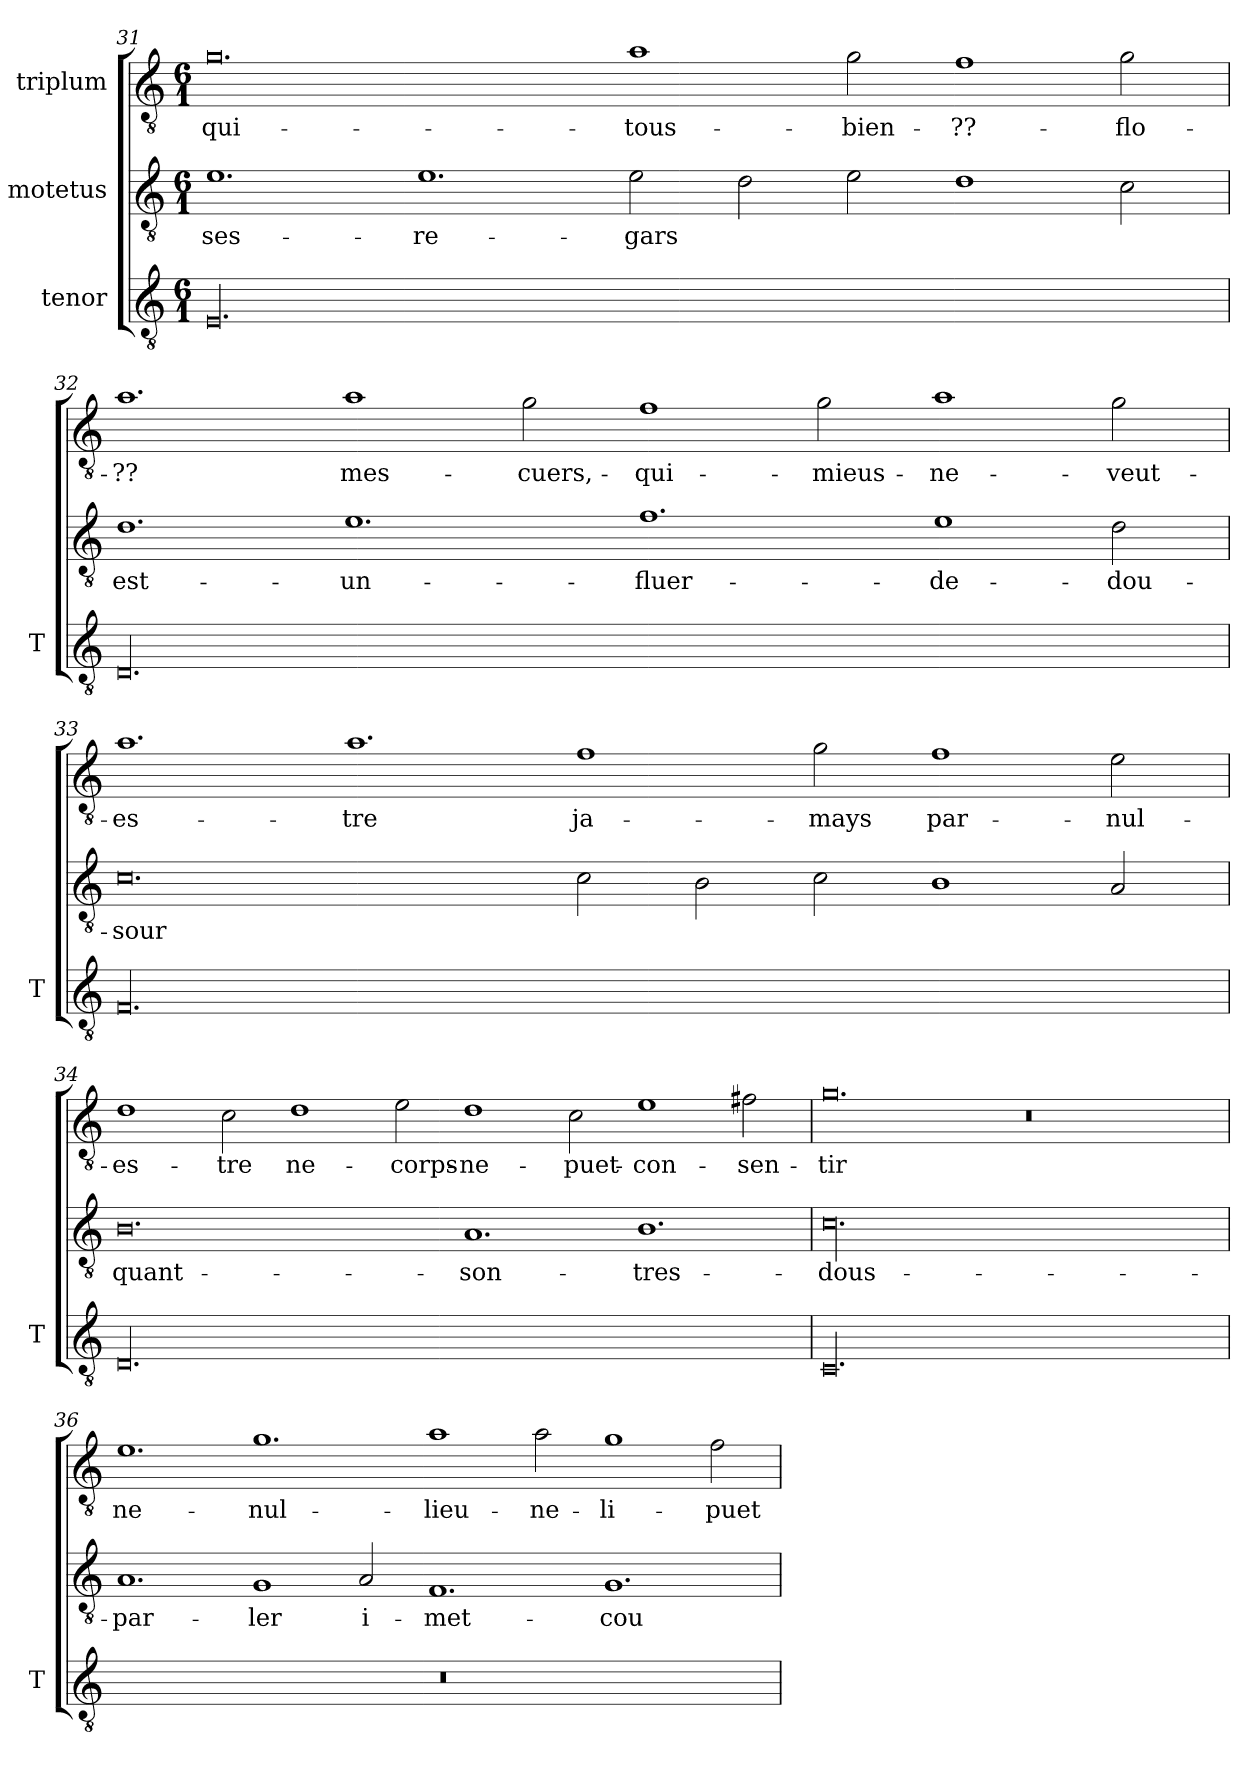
**kern	**kern	**text	**kern	**text
*part3	*part2	*part2	*part1	*part1
*staff3	*staff2	*staff2	*staff1	*staff1
*I"tenor	*I"motetus	*	*I"triplum	*
*I'T	*	*	*	*
*clefGv2	*clefGv2	*	*clefGv2	*
*k[]	*k[]	*	*k[]	*
*C:	*C:	*	*C:	*
*M6/1	*M6/1	*	*M6/1	*
=31	=31	=31	=31	=31
00.E/	1.e\	ses-	0.g\	qui-
.	1.e\	re-	.	.
.	2e\	-gars	1a\	tous-
.	2d\	.	.	.
.	2e\	.	2g\	bien-
.	1d\	.	1f\	??-
.	2c\	.	2g\	flo-
!!LO:LB:g=z
=32	=32	=32	=32	=32
00.D/	1.d\	est-	1.a\	-??
.	1.e\	un-	1a\	mes-
.	.	.	2g\	cuers,-
.	1.f\	fluer-	1f\	qui-
.	.	.	2g\	mieus-
.	1e\	de-	1a\	ne-
.	2d\	dou-	2g\	veut-
=33	=33	=33	=33	=33
00.F/	0.c\	-sour	1.a\	es-
.	.	.	1.a\	-tre
.	2c\	.	1f\	ja-
.	2B\	.	.	.
.	2c\	.	2g\	-mays
.	1B\	.	1f\	par-
.	2A/	.	2e\	nul-
!!LO:PB:g=z
=34	=34	=34	=34	=34
00.D/	0.B\	quant-	1d\	es-
.	.	.	2c\	-tre
.	.	.	1d\	ne-
.	.	.	2e\	corps-
.	1.A/	son-	1d\	ne-
.	.	.	2c\	puet-
.	1.B\	tres-	1e\	con-
.	.	.	2f#X\	-sen-
=35	=35	=35	=35	=35
00.C/	00.c\	dous-	0.g\	-tir
.	.	.	0.r	.
=36	=36	=36	=36	=36
00.r	1.A/	par-	1.e\	ne-
.	1G/	-ler	1.g\	nul-
.	2A/	i-	.	.
.	1.F/	met-	1a\	lieu-
.	.	.	2a\	ne-
.	1.G/	cou-	1g\	li-
.	.	.	2f\	puet-
=	=	=	=	=
*-	*-	*-	*-	*-
